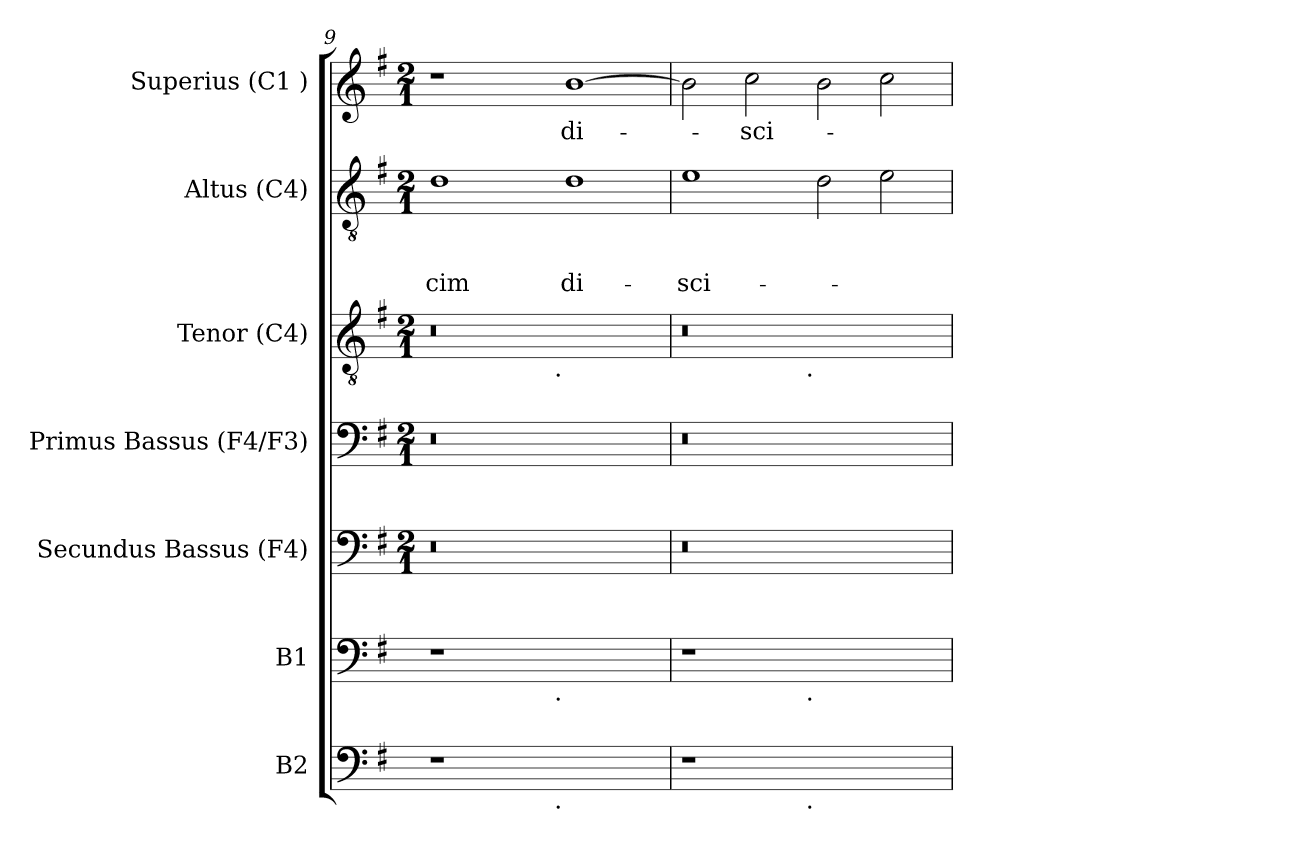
**kern	**kern	**kern	**kern	**kern	**kern	**text	**text	**text	**kern	**text
*part7	*part6	*part5	*part4	*part3	*part2	*part2	*part2	*part2	*part1	*part1
*staff7	*staff6	*staff5	*staff4	*staff3	*staff2	*staff2	*staff2	*staff2	*staff1	*staff1
*I"B2	*I"B1	*I"Secundus Bassus (F4)	*I"Primus Bassus (F4/F3)	*I"Tenor (C4)	*I"Altus (C4)	*	*	*	*I"Superius (C1 )	*
*I'B2	*I'B1	*	*	*I'T.	*I'A.	*	*	*	*I'S.	*
*clefF4	*clefF4	*clefF4	*clefF4	*clefGv2	*clefGv2	*	*	*	*clefG2	*
*	*	*ITrd7c12	*ITrd7c12	*	*	*	*	*	*	*
*k[f#]	*k[f#]	*k[f#]	*k[f#]	*k[f#]	*k[f#]	*	*	*	*k[f#]	*
*G:	*G:	*G:	*G:	*G:	*G:	*	*	*	*G:	*
*	*	*M2/1	*M2/1	*M2/1	*M2/1	*	*	*	*M2/1	*
=9	=9	=9	=9	=9	=9	=9	=9	=9	=9	=9
!	!	!	!	!	!	!	!	!LO:LY:b	!	!
*^	*^	*	*	*^	*	*	*	*	*	*
1r	2ryy	1r	2ryy	0r	0r	0r	2ryy	1d	.	.	-cim	1r	.
.	4...ryy	.	4...ryy	.	.	.	4...ryy	.	.	.	.	.	.
!	!	!	!	!	!	!	!LO:TX:b:t=.	!	!	!	!	!	!
!	!	!	!LO:TX:b:t=.	!	!	!	!	!	!	!	!	!	!
!	!LO:TX:b:t=.	!	!	!	!	!	!	!	!	!	!	!	!
.	1ryy	.	1ryy	.	.	.	1ryy	.	.	.	.	.	.
!	!	!	!	!	!	!	!	!	!	!	!LO:LY:b	!	!LO:LY:b
1ryy	.	1ryy	.	.	.	.	.	1d	.	.	di-	[>1b	di-
.	32ryy	.	32ryy	.	.	.	32ryy	.	.	.	.	.	.
=10	=10	=10	=10	=10	=10	=10	=10	=10	=10	=10	=10	=10	=10
!	!	!	!	!	!	!	!	!	!	!	!LO:LY:b	!	!
1r	2ryy	1r	2ryy	0r	0r	0r	2ryy	1e	.	.	-sci-	2b\]	.
!	!	!	!	!	!	!	!	!	!	!	!	!	!LO:LY:b
.	4...ryy	.	4...ryy	.	.	.	4...ryy	.	.	.	.	2cc\	-sci-
!	!	!	!	!	!	!	!LO:TX:b:t=.	!	!	!	!	!	!
!	!	!	!LO:TX:b:t=.	!	!	!	!	!	!	!	!	!	!
!	!LO:TX:b:t=.	!	!	!	!	!	!	!	!	!	!	!	!
.	1ryy	.	1ryy	.	.	.	1ryy	.	.	.	.	.	.
1ryy	.	1ryy	.	.	.	.	.	2d\	.	.	.	2b\	.
.	.	.	.	.	.	.	.	[<2e\	.	.	.	[<2cc\	.
.	32ryy	.	32ryy	.	.	.	32ryy	.	.	.	.	.	.
*v	*v	*	*	*	*	*v	*v	*	*	*	*	*	*
*	*v	*v	*	*	*	*	*	*	*	*	*
=	=	=	=	=	=	=	=	=	=	=
*-	*-	*-	*-	*-	*-	*-	*-	*-	*-	*-
